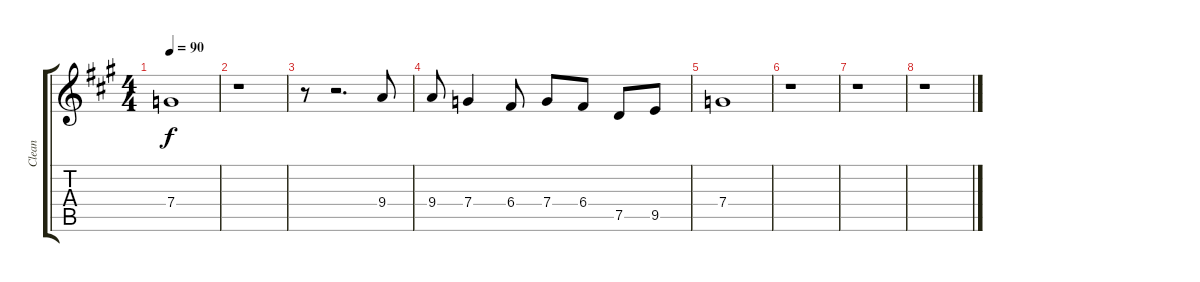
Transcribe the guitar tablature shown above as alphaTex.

\track ("Clean" "Clean") {instrument acousticguitarsteel}
\staff {score tabs}
\tuning (D4 A3 F3 C3 G2 D2) {hide}
\ts (4 4)
\tempo 90
\clef g2
\ks a
7.4.1{dy f} |
r.1 |
r.8 r.2{d} 9.4.8 |
9.4.8 7.4.4 6.4.8 7.4.8 6.4.8 7.5.8 9.5.8 |
7.4.1 |
r.1 |
r.1 |
r.1
